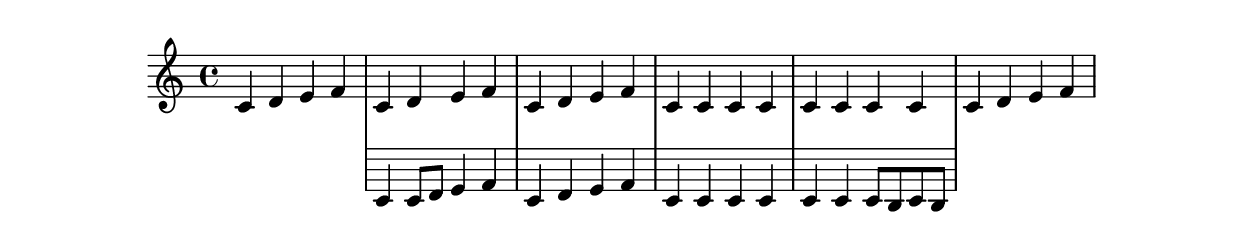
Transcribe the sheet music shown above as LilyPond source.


\version "2.6.0"

\header {

texidoc= "
An additional stave can be typeset in the middle of a score line. 
A new context type is created for the temporary staff to avoid printing 
time and key signatures and clef at the beginning of the extra stave.
"
} 

\score {
   {
    \relative c' {
      \context Staff = One { c4 d e f }
      <<
        {c d e f | c d e f | c c c c | c c c c }
        \context TemporaryStaff = Two { c4 c8 d e4 f | c d e f |
          c c c c | c c c8 b c b |}
      >>
      c4 d e f |
    }
  }
  \layout {
    \context {
      \Score
      \consists Span_bar_engraver
      % Avoid a vertical line at the beginning of the system:
      \remove System_start_delimiter_engraver
      % Incorporate the new context in the hierarchy
      \accepts "TemporaryStaff"
    }
    \context {
      \Staff
      \name "TemporaryStaff"
      \alias "Staff"
      \remove "Clef_engraver"
      \remove "Time_signature_engraver"
      \remove "Key_engraver"
    }
  }
}

